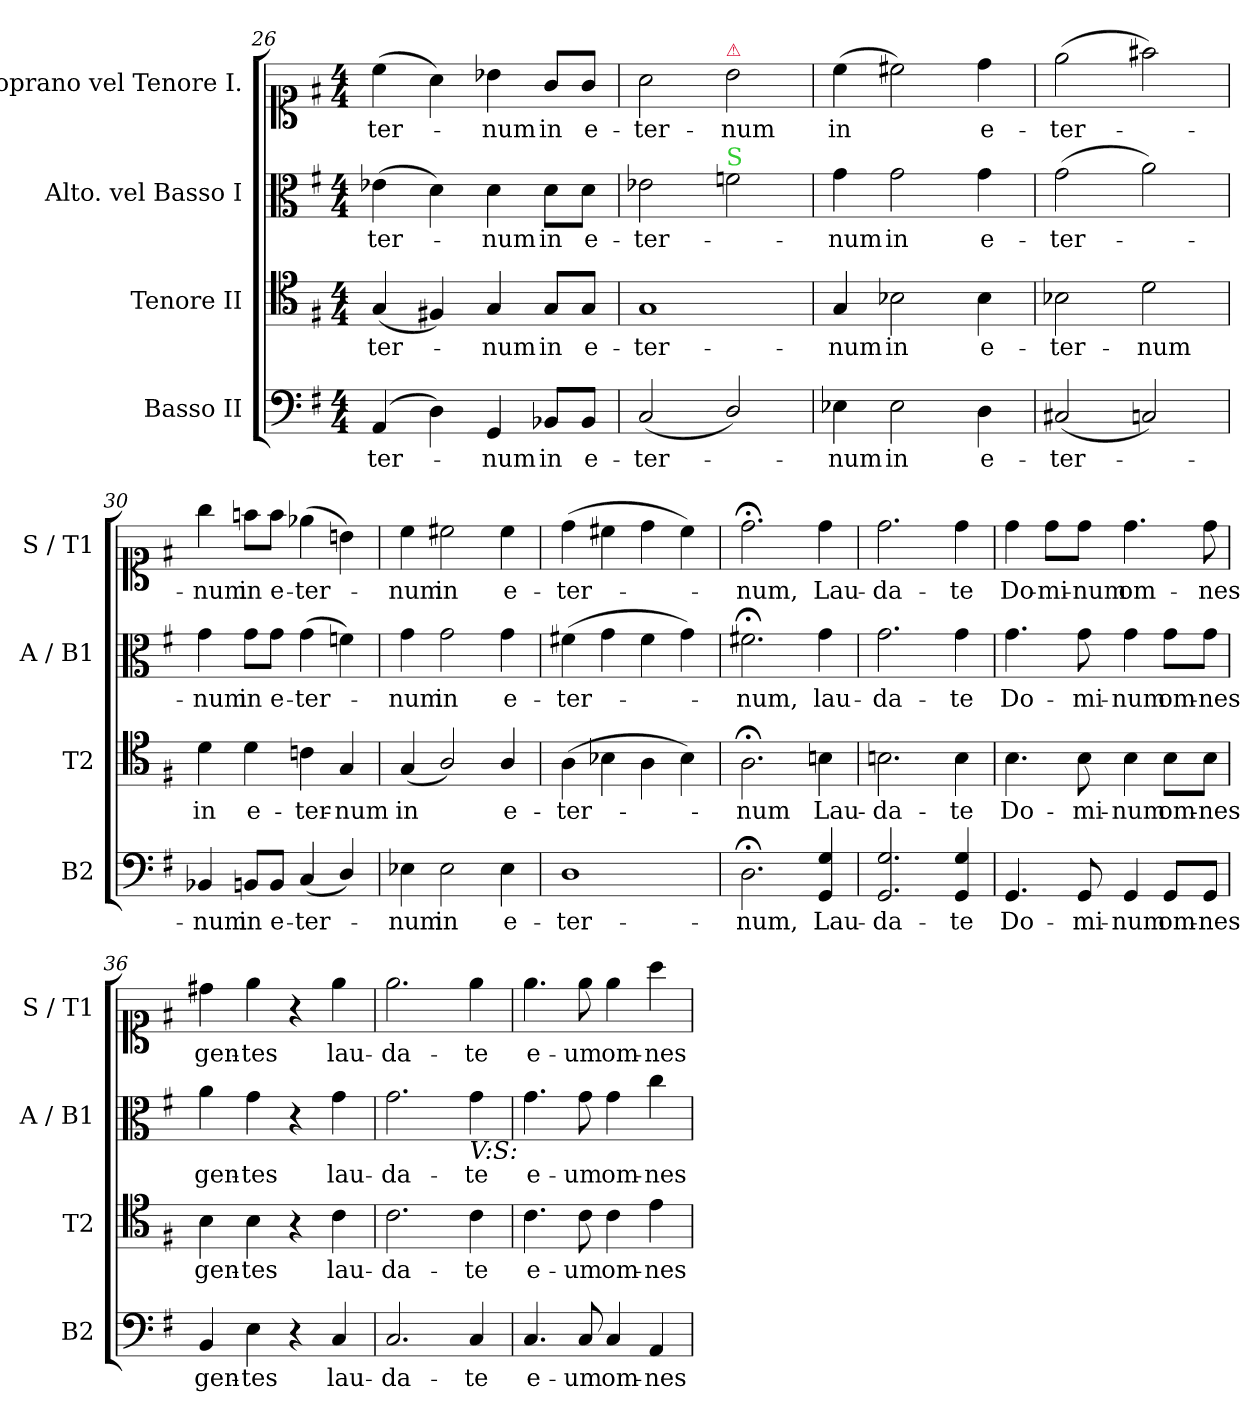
**kern	**text	**kern	**text	**kern	**text	**kern	**text
*part4	*part4	*part3	*part3	*part2	*part2	*part1	*part1
*staff4	*staff4	*staff3	*staff3	*staff2	*staff2	*staff1	*staff1
*I"Basso II	*	*I"Tenore II	*	*I"Alto. vel Basso I	*	*I"Soprano vel Tenore I.	*
*I'B2	*	*I'T2	*	*I'A / B1	*	*I'S / T1	*
*clefF4	*	*clefC4	*	*clefC3	*	*clefC1	*
*k[f#]	*	*k[f#]	*	*k[f#]	*	*k[f#]	*
*G:	*	*G:	*	*G:	*	*G:	*
*M4/4	*	*M4/4	*	*M4/4	*	*M4/4	*
=26	=26	=26	=26	=26	=26	=26	=26
(4AA/	-ter-	(4G/	-ter-	(4e-X\	-ter-	(4cc\	-ter-
4D\)	.	4F#X/)	.	4d\)	.	4a\)	.
4GG/	-num	4G/	-num	4d\	-num	4b-X\	-num
8BB-X/L	in	8G/L	in	8d\L	in	8g/L	in
8BB-/J	e-	8G/J	e-	8d\J	e-	8g/J	e-
=27	=27	=27	=27	=27	=27	=27	=27
(2C/	-ter-	1G	-ter-	2e-X\	-ter-	2a\	-ter-
!	!	!	!	!	!	!LO:TX:a:color=crimson:t=⚠	!
!	!	!	!	!LO:TX:a:color=limegreen:t=S	!	!	!
2D/)	.	.	.	2fn	.	2b\	-num
=28	=28	=28	=28	=28	=28	=28	=28
4E-X\	-num	4G/	-num	4g\	-num	(4cc\	in
2E-\	in	2B-X\	in	2g\	in	2cc#X\)	.
4D\	e-	4B-\	e-	4g\	e-	4dd\	e-
=29	=29	=29	=29	=29	=29	=29	=29
(2C#X/	-ter-	2B-X\	-ter-	(2g\	-ter-	(2ee\	-ter-
2Cn/)	.	2d\	-num	2a\)	.	2ff#X\)	.
=30	=30	=30	=30	=30	=30	=30	=30
4BB-X/	-num	4d\	in	4g\	-num	4gg\	-num
8BBn/L	in	4d\	e-	8g\L	in	8ffn\L	in
8BB/J	e-	.	.	8g\J	e-	8ff\J	e-
(4C/	-ter-	4cn\	-ter-	(4g\	-ter-	(4ee-X\	-ter-
4D/)	.	4G/	-num	4fn\)	.	4bn\)	.
=31	=31	=31	=31	=31	=31	=31	=31
4E-X\	-num	(4G/	in	4g\	-num	4cc\	-num
2E-\	in	2A/)	.	2g\	in	2cc#X\	in
4E-\	e-	4A/	e-	4g\	e-	4cc#\	e-
=32	=32	=32	=32	=32	=32	=32	=32
1D	-ter-	(4A\	-ter-	(4f#X\	-ter-	(4dd\	-ter-
.	.	4B-X\	.	4g\	.	4cc#X\	.
.	.	4A\	.	4f#\	.	4dd\	.
.	.	4B-\)	.	4g\)	.	4cc#\)	.
=33	=33	=33	=33	=33	=33	=33	=33
2.D;<\	-num,	2.A;<\	-num	2.f#X;<\	-num,	2.dd;<\	-num,
4GG/ 4G/	Lau-	4Bn\	Lau-	4g\	lau-	4dd\	Lau-
=34	=34	=34	=34	=34	=34	=34	=34
2.GG/ 2.G/	-da-	2.Bn\	-da-	2.g\	-da-	2.dd\	-da-
4GG/ 4G/	-te	4B\	-te	4g\	-te	4dd\	-te
=35	=35	=35	=35	=35	=35	=35	=35
4.GG/	Do-	4.B\	Do-	4.g\	Do-	4dd\	Do-
.	.	.	.	.	.	8dd\L	-mi-
8GG/	-mi-	8B\	-mi-	8g\	-mi-	8dd\J	-num
4GG/	-num	4B\	-num	4g\	-num	4.dd\	om-
8GG/L	om-	8B\L	om-	8g\L	om-	.	.
8GG/J	-nes	8B\J	-nes	8g\J	-nes	8dd\	-nes
=36	=36	=36	=36	=36	=36	=36	=36
4BB/	gen-	4B\	gen-	4a\	gen-	4dd#X\	gen-
4E\	-tes	4B\	-tes	4g\	-tes	4ee\	-tes
4r	.	4r	.	4r	.	4r	.
4C/	lau-	4c\	lau-	4g\	lau-	4ee\	lau-
=37	=37	=37	=37	=37	=37	=37	=37
2.C/	-da-	2.c\	-da-	2.g\	-da-	2.ee\	-da-
!	!	!	!	!LO:TX:b:i:t=V&colon;S&colon;	!	!	!
4C/	-te	4c\	-te	4g\	-te	4ee\	-te
=38	=38	=38	=38	=38	=38	=38	=38
4.C/	e-	4.c\	e-	4.g\	e-	4.ee\	e-
8C/	-um	8c\	-um	8g\	-um	8ee\	-um
4C/	om-	4c\	om-	4g\	om-	4ee\	om-
4AA/	-nes	4e\	-nes	4cc\	-nes	4aa\	-nes
=	=	=	=	=	=	=	=
*-	*-	*-	*-	*-	*-	*-	*-
